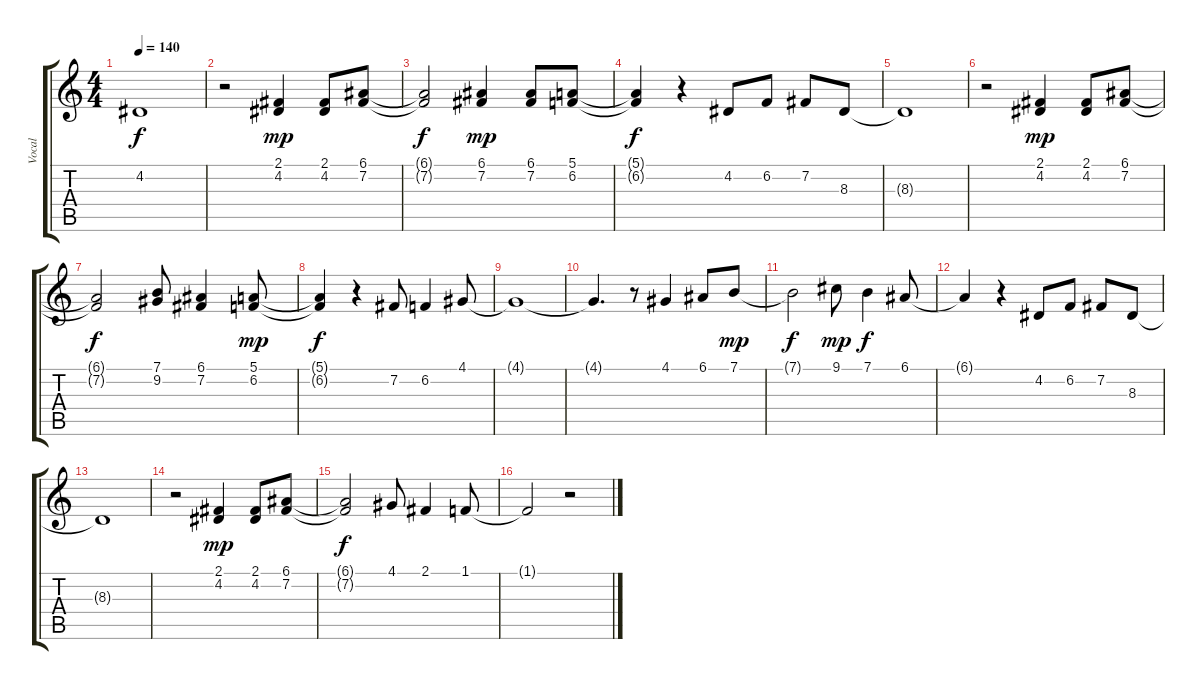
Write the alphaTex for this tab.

\track ("Vocal" "Vocal") {instrument lead6voice}
\staff {score tabs}
\tuning (E4 B3 G3 D3 A2 E2) {hide}
\ts (4 4)
\tempo 140
\clef g2
\ks c
4.2{t}.1{dy f} |
r.2 (2.1 4.2).4{dy mp} (2.1 4.2).8 (6.1 7.2).8 |
(6.1{t} 7.2{t}).2{dy f} (6.1 7.2).4{dy mp} (6.1 7.2).8 (5.1 6.2).8 |
(5.1{t} 6.2{t}).4{dy f} r.4 4.2.8 6.2.8 7.2.8 8.3.8 |
8.3{t}.1 |
r.2 (2.1 4.2).4{dy mp} (2.1 4.2).8 (6.1 7.2).8 |
(6.1{t} 7.2{t}).2{dy f} (7.1 9.2).8 (6.1 7.2).4 (5.1 6.2).8{dy mp} |
(5.1{t} 6.2{t}).4{dy f} r.4 7.2.8 6.2.4 4.1.8 |
4.1{t}.1 |
4.1{t}.4{d} r.8 4.1.4 6.1.8 7.1.8{dy mp} |
7.1{t}.2{dy f} 9.1.8{dy mp} 7.1.4{dy f} 6.1.8 |
6.1{t}.4 r.4 4.2.8 6.2.8 7.2.8 8.3.8 |
8.3{t}.1 |
r.2 (2.1 4.2).4{dy mp} (2.1 4.2).8 (6.1 7.2).8 |
(6.1{t} 7.2{t}).2{dy f} 4.1.8 2.1.4 1.1.8 |
1.1{t}.2 r.2
